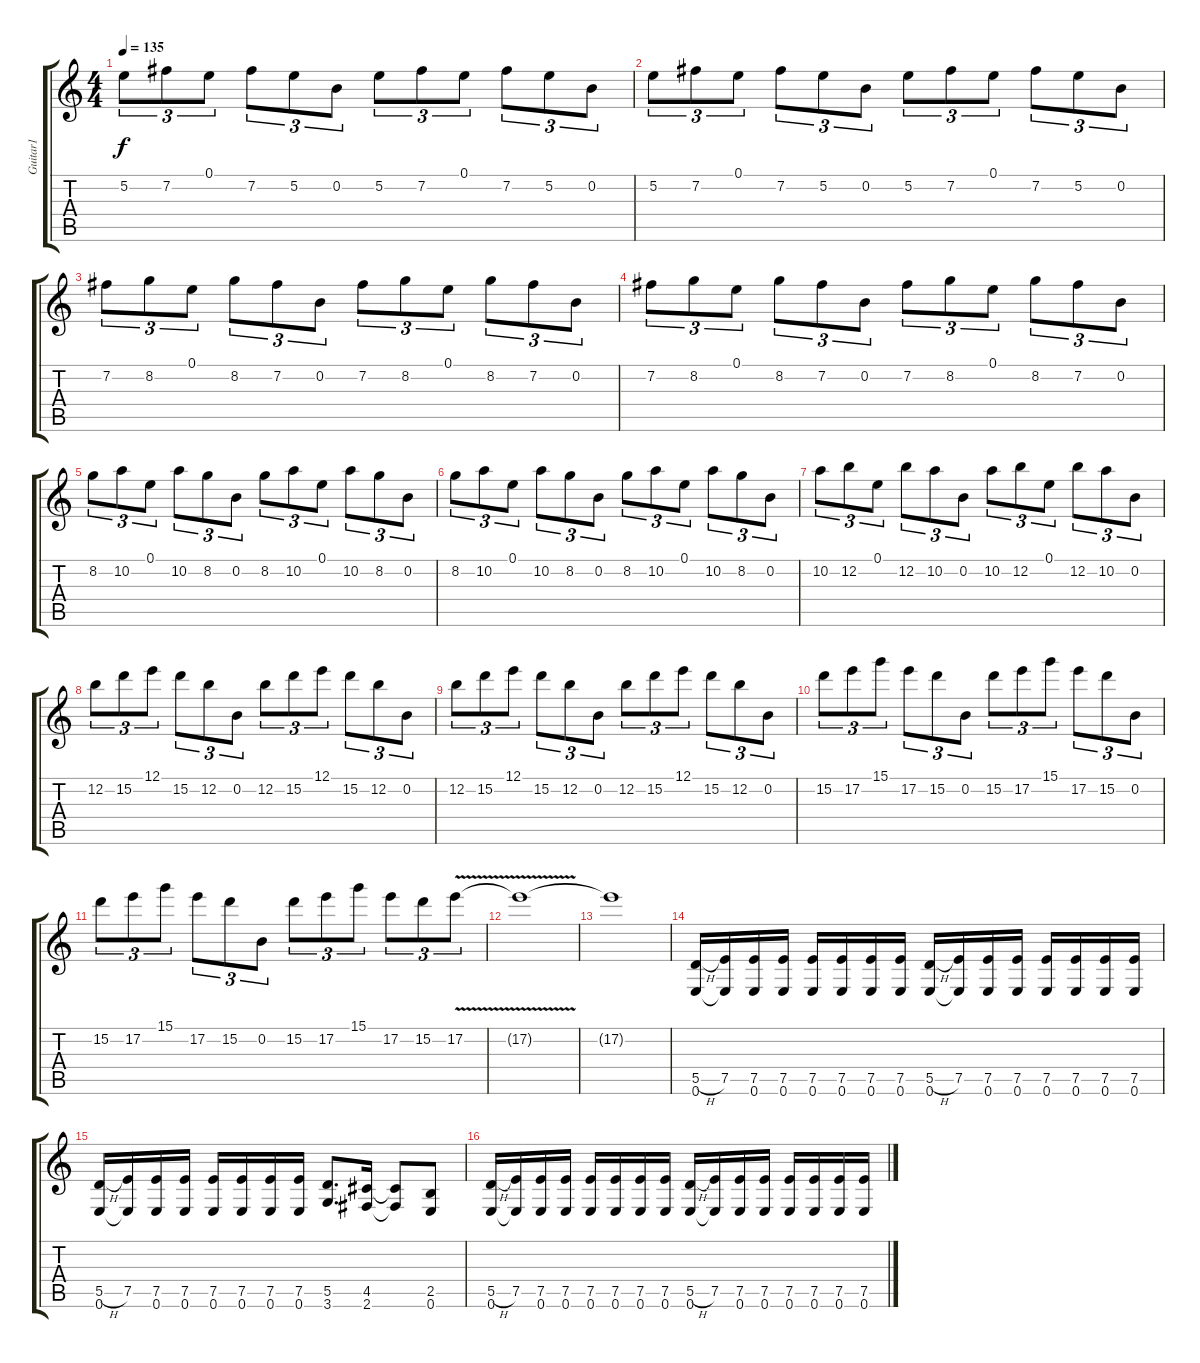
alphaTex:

\track ("Guitar1" "Guitar1") {instrument distortionguitar}
\staff {score tabs}
\tuning (E4 B3 G3 D3 A2 E2) {hide}
\ts (4 4)
\tempo 135
\clef g2
\ks c
5.2.8{tu (3 2) dy f} 7.2.8{tu (3 2)} 0.1.8{tu (3 2)} 7.2.8{tu (3 2)} 5.2.8{tu (3 2)} 0.2.8{tu (3 2)} 5.2.8{tu (3 2)} 7.2.8{tu (3 2)} 0.1.8{tu (3 2)} 7.2.8{tu (3 2)} 5.2.8{tu (3 2)} 0.2.8{tu (3 2)} |
5.2.8{tu (3 2)} 7.2.8{tu (3 2)} 0.1.8{tu (3 2)} 7.2.8{tu (3 2)} 5.2.8{tu (3 2)} 0.2.8{tu (3 2)} 5.2.8{tu (3 2)} 7.2.8{tu (3 2)} 0.1.8{tu (3 2)} 7.2.8{tu (3 2)} 5.2.8{tu (3 2)} 0.2.8{tu (3 2)} |
7.2.8{tu (3 2)} 8.2.8{tu (3 2)} 0.1.8{tu (3 2)} 8.2.8{tu (3 2)} 7.2.8{tu (3 2)} 0.2.8{tu (3 2)} 7.2.8{tu (3 2)} 8.2.8{tu (3 2)} 0.1.8{tu (3 2)} 8.2.8{tu (3 2)} 7.2.8{tu (3 2)} 0.2.8{tu (3 2)} |
7.2.8{tu (3 2)} 8.2.8{tu (3 2)} 0.1.8{tu (3 2)} 8.2.8{tu (3 2)} 7.2.8{tu (3 2)} 0.2.8{tu (3 2)} 7.2.8{tu (3 2)} 8.2.8{tu (3 2)} 0.1.8{tu (3 2)} 8.2.8{tu (3 2)} 7.2.8{tu (3 2)} 0.2.8{tu (3 2)} |
8.2.8{tu (3 2)} 10.2.8{tu (3 2)} 0.1.8{tu (3 2)} 10.2.8{tu (3 2)} 8.2.8{tu (3 2)} 0.2.8{tu (3 2)} 8.2.8{tu (3 2)} 10.2.8{tu (3 2)} 0.1.8{tu (3 2)} 10.2.8{tu (3 2)} 8.2.8{tu (3 2)} 0.2.8{tu (3 2)} |
8.2.8{tu (3 2)} 10.2.8{tu (3 2)} 0.1.8{tu (3 2)} 10.2.8{tu (3 2)} 8.2.8{tu (3 2)} 0.2.8{tu (3 2)} 8.2.8{tu (3 2)} 10.2.8{tu (3 2)} 0.1.8{tu (3 2)} 10.2.8{tu (3 2)} 8.2.8{tu (3 2)} 0.2.8{tu (3 2)} |
10.2.8{tu (3 2)} 12.2.8{tu (3 2)} 0.1.8{tu (3 2)} 12.2.8{tu (3 2)} 10.2.8{tu (3 2)} 0.2.8{tu (3 2)} 10.2.8{tu (3 2)} 12.2.8{tu (3 2)} 0.1.8{tu (3 2)} 12.2.8{tu (3 2)} 10.2.8{tu (3 2)} 0.2.8{tu (3 2)} |
12.2.8{tu (3 2)} 15.2.8{tu (3 2)} 12.1.8{tu (3 2)} 15.2.8{tu (3 2)} 12.2.8{tu (3 2)} 0.2.8{tu (3 2)} 12.2.8{tu (3 2)} 15.2.8{tu (3 2)} 12.1.8{tu (3 2)} 15.2.8{tu (3 2)} 12.2.8{tu (3 2)} 0.2.8{tu (3 2)} |
12.2.8{tu (3 2)} 15.2.8{tu (3 2)} 12.1.8{tu (3 2)} 15.2.8{tu (3 2)} 12.2.8{tu (3 2)} 0.2.8{tu (3 2)} 12.2.8{tu (3 2)} 15.2.8{tu (3 2)} 12.1.8{tu (3 2)} 15.2.8{tu (3 2)} 12.2.8{tu (3 2)} 0.2.8{tu (3 2)} |
15.2.8{tu (3 2)} 17.2.8{tu (3 2)} 15.1.8{tu (3 2)} 17.2.8{tu (3 2)} 15.2.8{tu (3 2)} 0.2.8{tu (3 2)} 15.2.8{tu (3 2)} 17.2.8{tu (3 2)} 15.1.8{tu (3 2)} 17.2.8{tu (3 2)} 15.2.8{tu (3 2)} 0.2.8{tu (3 2)} |
15.2.8{tu (3 2)} 17.2.8{tu (3 2)} 15.1.8{tu (3 2)} 17.2.8{tu (3 2)} 15.2.8{tu (3 2)} 0.2.8{tu (3 2)} 15.2.8{tu (3 2)} 17.2.8{tu (3 2)} 15.1.8{tu (3 2)} 17.2.8{tu (3 2)} 15.2.8{tu (3 2)} 17.2{v}.8{tu (3 2)} |
17.2{t}.1 |
17.2{t}.1 |
(5.5{h} 0.6).16 (7.5 0.6{t}).16 (7.5 0.6).16 (7.5 0.6).16 (7.5 0.6).16 (7.5 0.6).16 (7.5 0.6).16 (7.5 0.6).16 (5.5{h} 0.6).16 (7.5 0.6{t}).16 (7.5 0.6).16 (7.5 0.6).16 (7.5 0.6).16 (7.5 0.6).16 (7.5 0.6).16 (7.5 0.6).16 |
(5.5{h} 0.6).16 (7.5 0.6{t}).16 (7.5 0.6).16 (7.5 0.6).16 (7.5 0.6).16 (7.5 0.6).16 (7.5 0.6).16 (7.5 0.6).16 (5.5 3.6).8{d} (4.5 2.6).16 (4.5{t} 2.6{t}).8 (2.5 0.6).8 |
(5.5{h} 0.6).16 (7.5 0.6{t}).16 (7.5 0.6).16 (7.5 0.6).16 (7.5 0.6).16 (7.5 0.6).16 (7.5 0.6).16 (7.5 0.6).16 (5.5{h} 0.6).16 (7.5 0.6{t}).16 (7.5 0.6).16 (7.5 0.6).16 (7.5 0.6).16 (7.5 0.6).16 (7.5 0.6).16 (7.5 0.6).16
